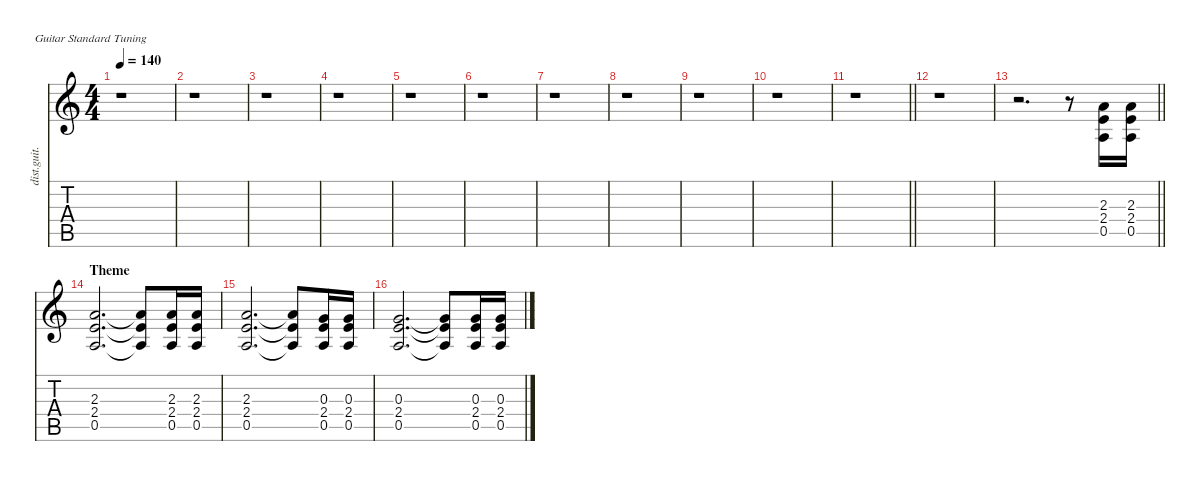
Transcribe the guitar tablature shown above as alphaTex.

\defaultSystemsLayout 4
\hideDynamics
\bracketExtendMode nobrackets
\otherSystemsTrackNameOrientation horizontal
\track ("Guitar II" "dist.guit.") {defaultSystemsLayout 8 instrument distortionguitar}
\staff {score tabs}
\tuning (E4 B3 G3 D3 A2 E2)
\ts (4 4)
\tempo 140
\clef g2
\ks c
r.1{dy f beam Down} |
r.1{beam Down} |
r.1{beam Down} |
r.1{beam Down} |
r.1{beam Down} |
r.1{beam Down} |
r.1{beam Down} |
r.1{beam Down} |
r.1{beam Down} |
r.1{beam Down} |
\barLineRight lightlight
r.1{beam Down} |
r.1{beam Down} |
\barLineRight lightlight
r.2{d beam Down} r.8{beam Down} (2.3 2.4 0.5).16{beam Up} (2.3 2.4 0.5).16{beam Up} |
\section ("" "Theme")
(2.3 2.4 0.5).2{d beam Up} (2.3{t} 2.4{t} 0.5{t}).8{beam Up} (2.3 2.4 0.5).16{beam Up} (2.3 2.4 0.5).16{beam Up} |
(2.3 2.4 0.5).2{d beam Up} (2.3{t} 2.4{t} 0.5{t}).8{beam Up} (0.3 2.4 0.5).16{beam Up} (0.3 2.4 0.5).16{beam Up} |
(0.3 2.4 0.5).2{d beam Up} (0.3{t} 2.4{t} 0.5{t}).8{beam Up} (0.3 2.4 0.5).16{beam Up} (0.3 2.4 0.5).16{beam Up}
